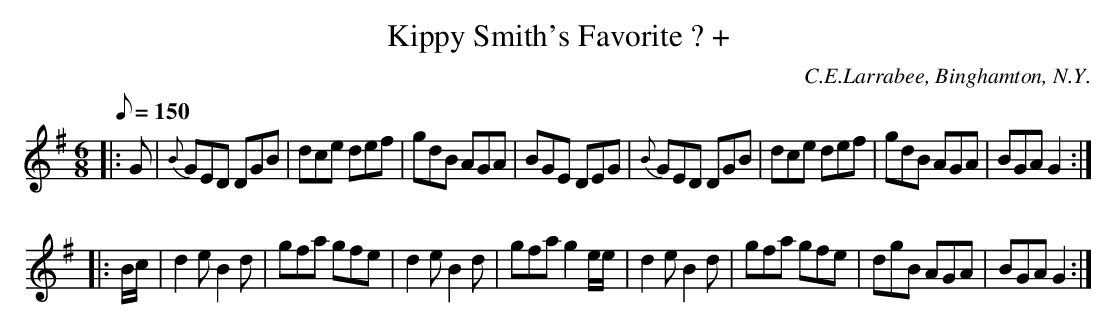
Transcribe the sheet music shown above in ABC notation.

X:1
T:Kippy Smith's Favorite ? +
C:C.E.Larrabee, Binghamton, N.Y.
M:6/8
L:1/8
Q:1/8=150
K:G
|: G|{B}GED DGB|dce def|gdB AGA|BGE DEG|{B}GED DGB|dce def|gdB AGA|BGA G2 :|
|: B/c/|d2e B2d|gfa gfe|d2e B2d|gfa g2 e/e/|d2e B2d|gfa gfe|dgB AGA|BGA G2 :|
